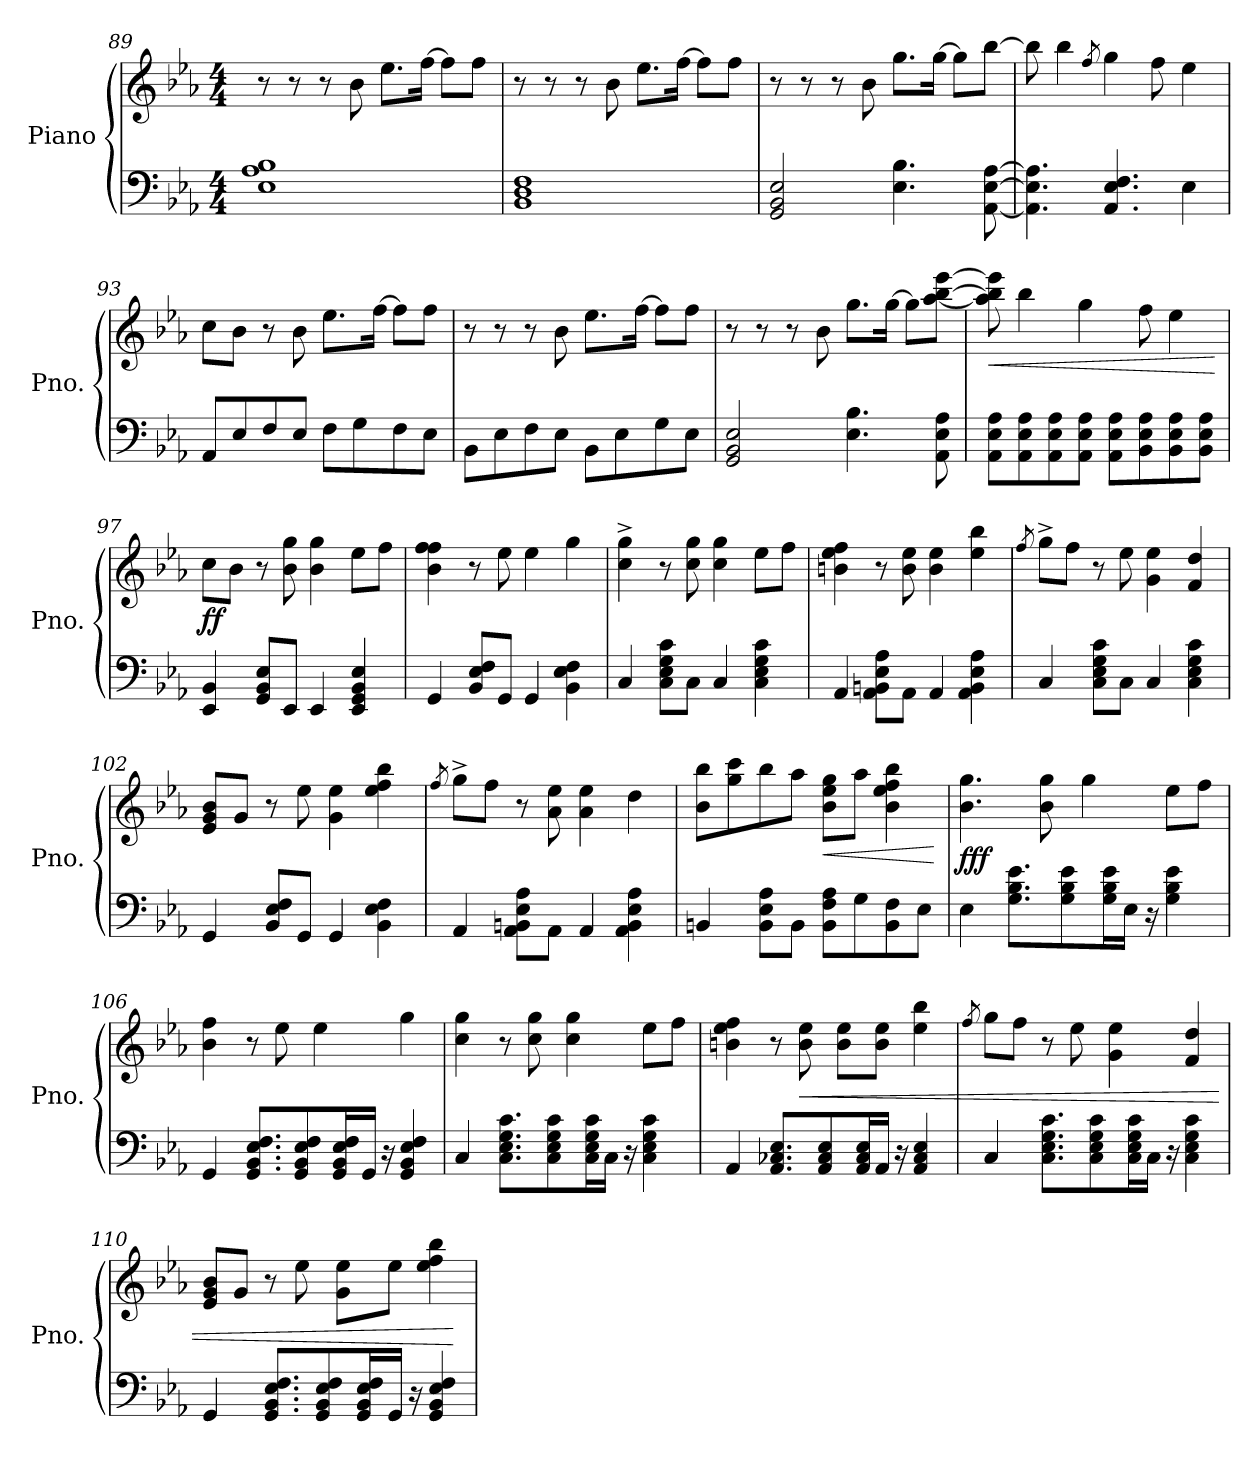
**kern	**kern	**dynam
*part1	*part1	*part1
*staff2	*staff1	*staff1/2
*I"Piano	*	*
*I'Pno.	*	*
*clefF4	*clefG2	*
*k[b-e-a-]	*k[b-e-a-]	*
*M4/4	*M4/4	*
=89	=89	=89
1E- 1A- 1B-	8r	.
.	8r	.
.	8r	.
.	8b-\	.
.	8.ee-\L	.
.	[16ff\Jk	.
.	8ff\L]	.
.	8ff\J	.
=90	=90	=90
1BB- 1D 1F	8r	.
.	8r	.
.	8r	.
.	8b-\	.
.	8.ee-\L	.
.	[16ff\Jk	.
.	8ff\L]	.
.	8ff\J	.
=91	=91	=91
2GG/ 2BB-/ 2E-/	8r	.
.	8r	.
.	8r	.
.	8b-\	.
4.E-\ 4.B-\	8.gg\L	.
.	[16gg\Jk	.
.	8gg\L]	.
[8AA-\ [8E-\ [8A-\	[8bb-\J	.
!!LO:LB:g=z
=92	=92	=92
4.AA-\] 4.E-\] 4.A-\]	8bb-\]	.
.	4bb-\	.
.	8qff/	.
4.AA-/ 4.E-/ 4.F/	4gg\	.
.	8ff\	.
4E-\	4ee-\	.
=93	=93	=93
8AA-/L	8cc\L	.
8E-/	8b-\J	.
8F/	8r	.
8E-/J	8b-\	.
8F\L	8.ee-\L	.
8G\	.	.
.	[16ff\Jk	.
8F\	8ff\L]	.
8E-\J	8ff\J	.
=94	=94	=94
8BB-\L	8r	.
8E-\	8r	.
8F\	8r	.
8E-\J	8b-\	.
8BB-\L	8.ee-\L	.
8E-\	.	.
.	[16ff\Jk	.
8G\	8ff\L]	.
8E-\J	8ff\J	.
=95	=95	=95
2GG/ 2BB-/ 2E-/	8r	.
.	8r	.
.	8r	.
.	8b-\	.
4.E-\ 4.B-\	8.gg\L	.
.	[16gg\Jk	.
.	8gg\L]	.
8AA-\ 8E-\ 8A-\	[8aa-\ [8bb-\ [8eee-\J	.
=96	=96	=96
!	!	!LO:HP:b
8AA-\ 8E-\ 8A-\L	8aa-\] 8bb-\] 8eee-\]	<
8AA-\ 8E-\ 8A-\	4bb-\	.
8AA-\ 8E-\ 8A-\	.	.
8AA-\ 8E-\ 8A-\J	4gg\	.
8AA-\ 8E-\ 8A-\L	.	.
8BB-\ 8E-\ 8A-\	8ff\	.
8BB-\ 8E-\ 8A-\	4ee-\	.
8BB-\ 8E-\ 8A-\J	.	.
.	.	[
!!LO:LB:g=z
=97	=97	=97
!	!	!LO:DY:b
4EE-/ 4BB-/	8cc\L	ff
.	8b-\J	.
8GG/ 8BB-/ 8E-/L	8r	.
8EE-/J	8b-\ 8gg\	.
4EE-/	4b-\ 4gg\	.
4EE-/ 4GG/ 4BB-/ 4E-/	8ee-\L	.
.	8ff\J	.
=98	=98	=98
4GG/	4b-\ 4ff\ 4ff\	.
8BB-/ 8E-/ 8F/L	8r	.
8GG/J	8ee-\	.
4GG/	4ee-\	.
4BB-\ 4E-\ 4F\	4gg\	.
=99	=99	=99
4C/	4cc\^ 4gg\^	.
8C\ 8E-\ 8G\ 8c\L	8r	.
8C\J	8cc\ 8gg\	.
4C/	4cc\ 4gg\	.
4C\ 4E-\ 4G\ 4c\	8ee-\L	.
.	8ff\J	.
=100	=100	=100
4AA-/	4bn\ 4ee-\ 4ff\	.
8AA-\ 8BBn\ 8E-\ 8A-\L	8r	.
8AA-\J	8b\ 8ee-\	.
4AA-/	4b\ 4ee-\	.
4AA-\ 4BB\ 4E-\ 4A-\	4ee-\ 4bb-\	.
=101	=101	=101
.	8qff/	.
4C/	8gg^\L	.
.	8ff\J	.
8C\ 8E-\ 8G\ 8c\L	8r	.
8C\J	8ee-\	.
4C/	4g\ 4ee-\	.
4C\ 4E-\ 4G\ 4c\	4f/ 4dd/	.
!!LO:PB:g=z
=102	=102	=102
4GG/	8e-/ 8g/ 8b-/L	.
.	8g/J	.
8BB-/ 8E-/ 8F/L	8r	.
8GG/J	8ee-\	.
4GG/	4g\ 4ee-\	.
4BB-\ 4E-\ 4F\	4ee-\ 4ff\ 4bb-\	.
=103	=103	=103
.	8qff/	.
4AA-/	8gg^\L	.
.	8ff\J	.
8AA-\ 8BBn\ 8E-\ 8A-\L	8r	.
8AA-\J	8a-\ 8ee-\	.
4AA-/	4a-\ 4ee-\	.
4AA-\ 4BB\ 4E-\ 4A-\	4dd\	.
=104	=104	=104
4BBn/	8b-\ 8bb-\L	.
.	8gg\ 8ccc\	.
8BB\ 8E-\ 8A-\L	8bb-\	.
8BB\J	8aa-\J	.
!	!	!LO:HP:b
8BB\ 8F\ 8A-\L	8b-\ 8ee-\ 8gg\L	<
8G\	8aa-\J	.
8BB\ 8F\	4b-\ 4ee-\ 4ff\ 4bb-\	.
8E-\J	.	.
.	.	[
=105	=105	=105
!	!	!LO:DY:b
4E-\	4.b-\ 4.gg\	fff
8.G\ 8.B-\ 8.e-\L	.	.
.	8b-\ 8gg\	.
8G\ 8B-\ 8e-\	.	.
.	4gg\	.
16G\ 16B-\ 16e-\L	.	.
16E-\JJ	.	.
16r	.	.
4G\ 4B-\ 4e-\	8ee-\L	.
.	8ff\J	.
!!LO:LB:g=z
=106	=106	=106
4GG/	4b-\ 4ff\	.
8.GG/ 8.BB-/ 8.E-/ 8.F/L	8r	.
.	8ee-\	.
8GG/ 8BB-/ 8E-/ 8F/	.	.
.	4ee-\	.
16GG/ 16BB-/ 16E-/ 16F/L	.	.
16GG/JJ	.	.
16r	.	.
4GG/ 4BB-/ 4E-/ 4F/	4gg\	.
=107	=107	=107
4C/	4cc\ 4gg\	.
8.C\ 8.E-\ 8.G\ 8.c\L	8r	.
.	8cc\ 8gg\	.
8C\ 8E-\ 8G\ 8c\	.	.
.	4cc\ 4gg\	.
16C\ 16E-\ 16G\ 16c\L	.	.
16C\JJ	.	.
16r	.	.
4C\ 4E-\ 4G\ 4c\	8ee-\L	.
.	8ff\J	.
=108	=108	=108
4AA-/	4bn\ 4ee-\ 4ff\	.
8.AA-/ 8.C-X/ 8.E-/L	8r	.
!	!	!LO:HP:b
.	8b\ 8ee-\	<
8AA-/ 8C-/ 8E-/	.	.
.	8b\ 8ee-\L	.
16AA-/ 16C-/ 16E-/L	.	.
16AA-/JJ	8b\ 8ee-\J	.
16r	.	.
4AA-/ 4C-/ 4E-/	4ee-\ 4bb-\	.
=109	=109	=109
.	8qff/	.
4C/	8gg\L	.
.	8ff\J	.
8.C\ 8.E-\ 8.G\ 8.c\L	8r	.
.	8ee-\	.
8C\ 8E-\ 8G\ 8c\	.	.
.	4g\ 4ee-\	.
16C\ 16E-\ 16G\ 16c\L	.	.
16C\JJ	.	.
16r	.	.
4C\ 4E-\ 4G\ 4c\	4f/ 4dd/	.
!!LO:LB:g=z
=110	=110	=110
4GG/	8e-/ 8g/ 8b-/L	.
.	8g/J	.
8.GG/ 8.BB-/ 8.E-/ 8.F/L	8r	.
.	8ee-\	.
8GG/ 8BB-/ 8E-/ 8F/	.	.
.	8g\ 8ee-\L	.
16GG/ 16BB-/ 16E-/ 16F/L	.	.
16GG/JJ	8ee-\J	.
16r	.	.
4GG/ 4BB-/ 4E-/ 4F/	4ee-\ 4ff\ 4bb-\	.
.	.	[
=	=	=
*-	*-	*-
